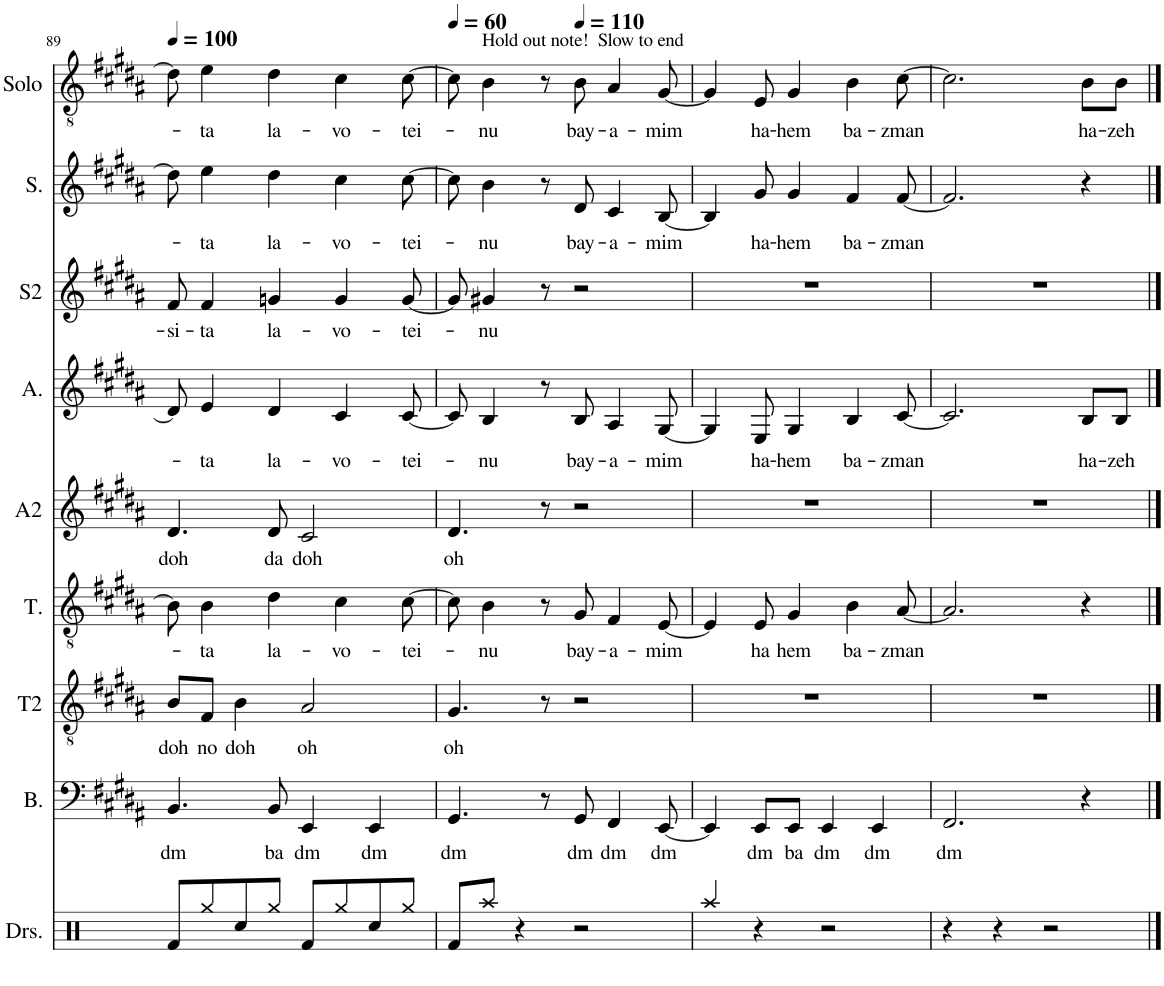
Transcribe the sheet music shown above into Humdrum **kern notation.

**kern	**text	**kern	**text	**kern	**text	**kern	**text	**kern	**text	**kern	**text	**kern	**text	**kern	**text
*part8	*part8	*part7	*part7	*part6	*part6	*part5	*part5	*part4	*part4	*part3	*part3	*part2	*part2	*part1	*part1
*staff8	*staff8	*staff7	*staff7	*staff6	*staff6	*staff5	*staff5	*staff4	*staff4	*staff3	*staff3	*staff2	*staff2	*staff1	*staff1
*I"Bass	*	*I"Tenor 2	*	*I"Tenor	*	*I"Alto 2	*	*I"Alto	*	*I"Soprano 2	*	*I"Soprano	*	*I"Solo	*
*I'B.	*	*I'T2	*	*I'T.	*	*I'A2	*	*I'A.	*	*I'S2	*	*I'S.	*	*I'Solo	*
!!LO:PB:g=z
*clefF4	*	*clefGv2	*	*clefGv2	*	*clefG2	*	*clefG2	*	*clefG2	*	*clefG2	*	*clefGv2	*
*k[f#c#g#d#a#]	*	*k[f#c#g#d#a#]	*	*k[f#c#g#d#a#]	*	*k[f#c#g#d#a#]	*	*k[f#c#g#d#a#]	*	*k[f#c#g#d#a#]	*	*k[f#c#g#d#a#]	*	*k[f#c#g#d#a#]	*
*M4/4	*	*M4/4	*	*M4/4	*	*M4/4	*	*M4/4	*	*M4/4	*	*M4/4	*	*M4/4	*
*MM100	*	*MM100	*	*MM100	*	*MM100	*	*MM100	*	*MM100	*	*MM100	*	*MM100	*
=89	=89	=89	=89	=89	=89	=89	=89	=89	=89	=89	=89	=89	=89	=89	=89
!	!LO:LY:b	!	!LO:LY:b	!	!	!	!LO:LY:b	!	!	!	!LO:LY:b	!	!	!	!
4.BB/	dm	8B/L	doh	8B\]	.	4.d#/	doh	8d#/]	.	8f#/	-si-	8dd#\]	.	8d#\]	.
!	!	!	!LO:LY:b	!	!LO:LY:b	!	!	!	!LO:LY:b	!	!LO:LY:b	!	!LO:LY:b	!	!LO:LY:b
.	.	8F#/J	no	4B\	-ta	.	.	4e/	-ta	4f#/	-ta	4ee\	-ta	4e\	-ta
!	!	!	!LO:LY:b	!	!	!	!	!	!	!	!	!	!	!	!
.	.	4B\	doh	.	.	.	.	.	.	.	.	.	.	.	.
!	!LO:LY:b	!	!	!	!LO:LY:b	!	!LO:LY:b	!	!LO:LY:b	!	!LO:LY:b	!	!LO:LY:b	!	!LO:LY:b
8BB/	ba	.	.	4d#\	la-	8d#/	da	4d#/	la-	4gn/	la-	4dd#\	la-	4d#\	la-
!	!LO:LY:b	!	!LO:LY:b	!	!	!	!LO:LY:b	!	!	!	!	!	!	!	!
4EE/	dm	2A#/	oh	.	.	2c#/	doh	.	.	.	.	.	.	.	.
!	!	!	!	!	!LO:LY:b	!	!	!	!LO:LY:b	!	!LO:LY:b	!	!LO:LY:b	!	!LO:LY:b
.	.	.	.	4c#\	-vo-	.	.	4c#/	-vo-	4g/	-vo-	4cc#\	-vo-	4c#\	-vo-
!	!LO:LY:b	!	!	!	!	!	!	!	!	!	!	!	!	!	!
4EE/	dm	.	.	.	.	.	.	.	.	.	.	.	.	.	.
!	!	!	!	!	!LO:LY:b	!	!	!	!LO:LY:b	!	!LO:LY:b	!	!LO:LY:b	!	!LO:LY:b
.	.	.	.	[8c#\	-tei-	.	.	[8c#/	-tei-	[8g/	-tei-	[8cc#\	-tei-	[8c#\	-tei-
=90	=90	=90	=90	=90	=90	=90	=90	=90	=90	=90	=90	=90	=90	=90	=90
*	*	*	*	*	*	*	*	*	*	*	*	*	*	*MM60	*
!	!LO:LY:b	!	!LO:LY:b	!	!	!	!LO:LY:b	!	!	!	!	!	!	!	!
4.GG#/	dm	4.G#/	oh	8c#\]	.	4.d#/	oh	8c#/]	.	8g/]	.	8cc#\]	.	8c#\]	.
!	!	!	!	!	!	!	!	!	!	!	!	!	!	!LO:TX:a:t=Hold out note!  Slow to end	!
!	!	!	!	!	!LO:LY:b	!	!	!	!LO:LY:b	!	!LO:LY:b	!	!LO:LY:b	!	!LO:LY:b
.	.	.	.	4B\	-nu	.	.	4B/	-nu	4g#X/	nu	4b\	-nu	4B\	-nu
8r	.	8r	.	8r	.	8r	.	8r	.	8r	.	8r	.	8r	.
*	*	*	*	*	*	*	*	*	*	*	*	*	*	*MM110	*
!	!LO:LY:b	!	!	!	!LO:LY:b	!	!	!	!LO:LY:b	!	!	!	!LO:LY:b	!	!LO:LY:b
8GG#/	dm	2r	.	8G#/	bay-	2r	.	8B/	bay-	2r	.	8d#/	bay-	8B\	bay-
!	!LO:LY:b	!	!	!	!LO:LY:b	!	!	!	!LO:LY:b	!	!	!	!LO:LY:b	!	!LO:LY:b
4FF#/	dm	.	.	4F#/	-a-	.	.	4A#/	-a-	.	.	4c#/	-a-	4A#/	-a-
!	!LO:LY:b	!	!	!	!LO:LY:b	!	!	!	!LO:LY:b	!	!	!	!LO:LY:b	!	!LO:LY:b
[8EE/	dm	.	.	[8E/	-mim	.	.	[8G#/	-mim	.	.	[8B/	-mim	[8G#/	-mim
=91	=91	=91	=91	=91	=91	=91	=91	=91	=91	=91	=91	=91	=91	=91	=91
4EE/]	.	1r	.	4E/]	.	1r	.	4G#/]	.	1r	.	4B/]	.	4G#/]	.
!	!LO:LY:b	!	!	!	!LO:LY:b	!	!	!	!LO:LY:b	!	!	!	!LO:LY:b	!	!LO:LY:b
8EE/L	dm	.	.	8E/	ha	.	.	8E/	ha-	.	.	8g#/	ha-	8E/	ha-
!	!LO:LY:b	!	!	!	!LO:LY:b	!	!	!	!LO:LY:b	!	!	!	!LO:LY:b	!	!LO:LY:b
8EE/J	ba	.	.	4G#/	hem	.	.	4G#/	-hem	.	.	4g#/	-hem	4G#/	-hem
!	!LO:LY:b	!	!	!	!	!	!	!	!	!	!	!	!	!	!
4EE/	dm	.	.	.	.	.	.	.	.	.	.	.	.	.	.
!	!	!	!	!	!LO:LY:b	!	!	!	!LO:LY:b	!	!	!	!LO:LY:b	!	!LO:LY:b
.	.	.	.	4B\	ba-	.	.	4B/	ba-	.	.	4f#/	ba-	4B\	ba-
!	!LO:LY:b	!	!	!	!	!	!	!	!	!	!	!	!	!	!
4EE/	dm	.	.	.	.	.	.	.	.	.	.	.	.	.	.
!	!	!	!	!	!LO:LY:b	!	!	!	!LO:LY:b	!	!	!	!LO:LY:b	!	!LO:LY:b
.	.	.	.	[8A#/	-zman	.	.	[8c#/	-zman	.	.	[8f#/	-zman	[8c#\	-zman
=92	=92	=92	=92	=92	=92	=92	=92	=92	=92	=92	=92	=92	=92	=92	=92
!	!LO:LY:b	!	!	!	!	!	!	!	!	!	!	!	!	!	!
2.FF#/	dm	1r	.	2.A#/]	.	1r	.	2.c#/]	.	1r	.	2.f#/]	.	2.c#\]	.
!	!	!	!	!	!	!	!	!	!LO:LY:b	!	!	!	!	!	!LO:LY:b
4r	.	.	.	4r	.	.	.	8B/L	ha-	.	.	4r	.	8B\L	ha-
!	!	!	!	!	!	!	!	!	!LO:LY:b	!	!	!	!	!	!LO:LY:b
.	.	.	.	.	.	.	.	8B/J	-zeh	.	.	.	.	8B\J	-zeh
==	==	==	==	==	==	==	==	==	==	==	==	==	==	==	==
*-	*-	*-	*-	*-	*-	*-	*-	*-	*-	*-	*-	*-	*-	*-	*-
